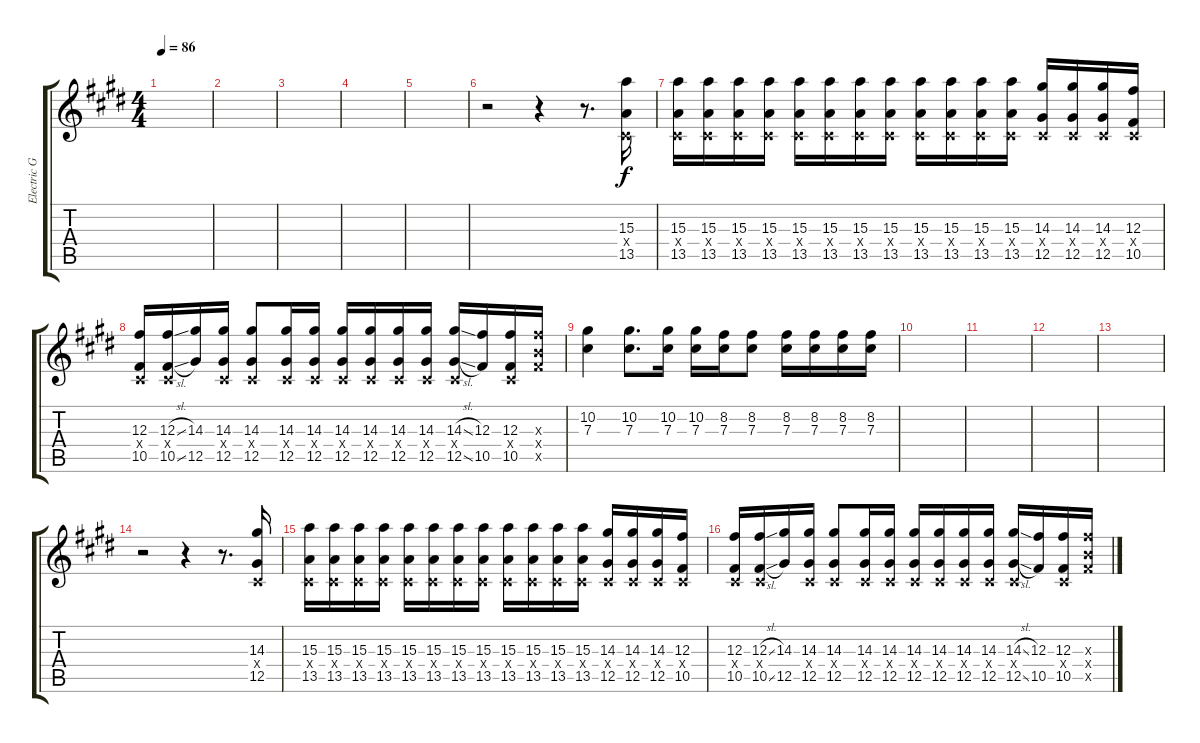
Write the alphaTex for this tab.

\track ("Electric Guitar" "Electric G") {instrument distortionguitar}
\staff {score tabs}
\tuning (Eb4 Bb3 Gb3 Db3 Ab2 Db2) {hide}
\ts (4 4)
\tempo 86
\clef g2
\ks e
|
|
|
|
|
r.2 r.4 r.8{d} (15.3 0.4{x} 13.5).16 |
(15.3 0.4{x} 13.5).16 (15.3 0.4{x} 13.5).16 (15.3 0.4{x} 13.5).16 (15.3 0.4{x} 13.5).16 (15.3 0.4{x} 13.5).16 (15.3 0.4{x} 13.5).16 (15.3 0.4{x} 13.5).16 (15.3 0.4{x} 13.5).16 (15.3 0.4{x} 13.5).16 (15.3 0.4{x} 13.5).16 (15.3 0.4{x} 13.5).16 (15.3 0.4{x} 13.5).16 (14.3 0.4{x} 12.5).16 (14.3 0.4{x} 12.5).16 (14.3 0.4{x} 12.5).16 (12.3 0.4{x} 10.5).16 |
(12.3 0.4{x} 10.5).16 (12.3{sl} 0.4{x} 10.5{sl}).16 (14.3 12.5).16 (14.3 0.4{x} 12.5).16 (14.3 0.4{x} 12.5).8 (14.3 0.4{x} 12.5).16 (14.3 0.4{x} 12.5).16 (14.3 0.4{x} 12.5).16 (14.3 0.4{x} 12.5).16 (14.3 0.4{x} 12.5).16 (14.3 0.4{x} 12.5).16 (14.3{sl} 0.4{x} 12.5{sl}).16 (12.3 10.5).16 (12.3 0.4{x} 10.5).16 (12.3{x} 10.4{x} 10.5{x}).16 |
(10.2 7.3).4 (10.2 7.3).8{d} (10.2 7.3).16 (10.2 7.3).16 (8.2 7.3).16 (8.2 7.3).8 (8.2 7.3).16 (8.2 7.3).16 (8.2 7.3).16 (8.2 7.3).16 |
|
|
|
|
r.2 r.4 r.8{d} (14.3 0.4{x} 12.5).16 |
(15.3 0.4{x} 13.5).16 (15.3 0.4{x} 13.5).16 (15.3 0.4{x} 13.5).16 (15.3 0.4{x} 13.5).16 (15.3 0.4{x} 13.5).16 (15.3 0.4{x} 13.5).16 (15.3 0.4{x} 13.5).16 (15.3 0.4{x} 13.5).16 (15.3 0.4{x} 13.5).16 (15.3 0.4{x} 13.5).16 (15.3 0.4{x} 13.5).16 (15.3 0.4{x} 13.5).16 (14.3 0.4{x} 12.5).16 (14.3 0.4{x} 12.5).16 (14.3 0.4{x} 12.5).16 (12.3 0.4{x} 10.5).16 |
(12.3 0.4{x} 10.5).16 (12.3{sl} 0.4{x} 10.5{sl}).16 (14.3 12.5).16 (14.3 0.4{x} 12.5).16 (14.3 0.4{x} 12.5).8 (14.3 0.4{x} 12.5).16 (14.3 0.4{x} 12.5).16 (14.3 0.4{x} 12.5).16 (14.3 0.4{x} 12.5).16 (14.3 0.4{x} 12.5).16 (14.3 0.4{x} 12.5).16 (14.3{sl} 0.4{x} 12.5{sl}).16 (12.3 10.5).16 (12.3 0.4{x} 10.5).16 (12.3{x} 10.4{x} 10.5{x}).16
